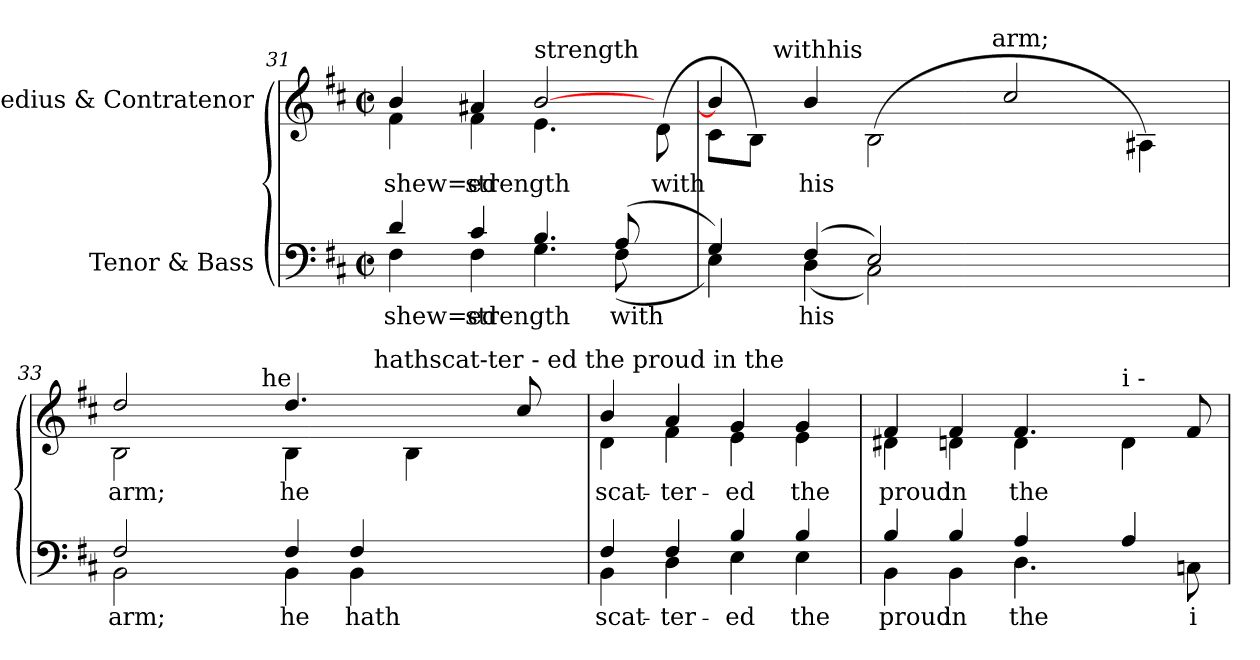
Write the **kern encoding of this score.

**kern	**text	**kern	**text
*part2	*part2	*part1	*part1
*staff2	*staff2	*staff1	*staff1
*I"Tenor &  Bass	*	*I"Medius &  Contratenor	*
*clefF4	*	*clefG2	*
*k[f#c#]	*	*k[f#c#]	*
*D:	*	*D:	*
*M2/2	*	*M2/2	*
*met(c|)	*	*met(c|)	*
=31	=31	=31	=31
*^	*	*	*
!	!	!LO:LY:b:cj	!	!LO:LY:b:cj
*	*	*	*^	*
4d/	4F#\	shew=ed	4b/	4f#\	shew=ed
!	!	!LO:LY:b:cj	!	!	!LO:LY:b:cj
4c#/	4F#\	strength	4a#X/	4f#\	strength
!	!	!	!LO:TX:a:t=strength	!	!
!	!	!LO:LY:b:cj	!	!	!LO:LY:b:cj
4.B/	4.G\	.	[>2b/	4.e\	.
!	!	!LO:LY:b:cj	!	!	!
(>8A/	(<8F#\	with	.	4ryy	.
!	!	!	!	!	!LO:LY:b:cj
8ryy	8ryy	.	(<8d\	.	with
*	*	*	*v	*v	*
=32	=32	=32	=32	=32
!	!	!LO:LY:b:cj	!	!LO:LY:b:cj
*	*	*	*^	*
*	*	*	*	*^	*
*	*	*	*	*	*^	*
4G/)	4E\)	.	4b/]	8c#\L	8ryy	2ryy	.
!	!	!	!	!	!	!	!LO:LY:b:cj
.	.	.	.	8B\J)	32.ryy	.	.
!	!	!	!	!	!LO:TX:a:t=withhis	!	!
.	.	.	.	.	1ryy	.	.
!	!	!LO:LY:b:cj	!	!	!	!	!LO:LY:b:cj
(>4F#/	(<4D\	his	4b/	1.ryy	.	.	his
!	!	!LO:LY:b:cj	!	!	!	!	!
2E/)	2C#\)	.	(<2B\	.	.	4ryy	.
.	.	.	.	.	.	8...ryy	.
!	!	!	!	!	!	!LO:TX:a:t=arm;	!
.	.	.	.	.	.	2ryy	.
2.ryy	2.ryy	.	2cc#/	.	.	.	.
.	.	.	.	.	2ryy	.	.
.	.	.	.	.	.	4ryy	.
!	!	!	!	!	!	!	!LO:LY:b:cj
.	.	.	4A#X\)	.	.	.	.
.	.	.	.	.	16ryy	.	.
.	.	.	.	.	64ryy	64ryy	.
=33	=33	=33	=33	=33	=33	=33	=33
!	!	!LO:LY:b:cj	!	!	!	!	!LO:LY:b:cj
2F#/	2BB\	arm;	2dd/	2B\	4ryy	2ryy	arm;
.	.	.	.	.	8ryy	.	.
.	.	.	.	.	16ryy	.	.
.	.	.	.	.	64ryy	.	.
!	!	!	!	!	!LO:TX:a:t=he	!	!
.	.	.	.	.	2ryy	.	.
!	!	!LO:LY:b:cj	!	!	!	!	!LO:LY:b:cj
4F#/	4BB\	he	4.dd/	4B\	.	4ryy	he
!	!	!LO:LY:b:cj	!	!	!	!	!
4F#/	4BB\	hath	.	2ryy	.	32.ryy	.
!	!	!	!	!	!	!LO:TX:a:t=hathscat-ter - ed the proud in the	!
.	.	.	.	.	.	4ryy	.
.	.	.	4B\	.	.	.	.
.	.	.	.	.	4ryy	.	.
4ryy	4ryy	.	.	.	.	.	.
.	.	.	.	.	.	8ryy	.
!	!	!	!	!	!	!	!LO:LY:b:cj
.	.	.	8cc#/	.	.	.	.
.	.	.	.	.	.	16ryy	.
.	.	.	.	.	32.ryy	.	.
.	.	.	.	.	.	64ryy	.
=34	=34	=34	=34	=34	=34	=34	=34
!	!	!LO:LY:b:cj	!	!	!	!	!LO:LY:b:cj
*	*	*	*	*v	*v	*v	*
4F#/	4BB\	scat-	4b/	4d\	scat-
!	!	!LO:LY:b:cj	!	!	!LO:LY:b:cj
4F#/	4D\	-ter-	4a/	4f#\	-ter-
!	!	!LO:LY:b:cj	!	!	!LO:LY:b:cj
4B/	4E\	-ed	4g/	4e\	-ed
!	!	!LO:LY:b:cj	!	!	!LO:LY:b:cj
4B/	4E\	the	4g/	4e\	the
=35	=35	=35	=35	=35	=35
!	!	!LO:LY:b:cj	!	!	!LO:LY:b:cj
4B/	4BB\	proud	4f#/	4d#X\	proud
!	!	!LO:LY:b:cj	!	!	!LO:LY:b:cj
4B/	4BB\	in	4f#/	4dn\	in
!	!	!LO:LY:b:cj	!	!	!LO:LY:b:cj
4.D\	4A/	the	4.f#/	4d\	the
.	2ryy	.	.	2ryy	.
!	!	!	!LO:TX:a:t=i -	!	!
4A/	.	.	4d\	.	.
!	!	!LO:LY:b:cj	!	!	!LO:LY:b:cj
8Cn\	.	i-	8f#/	.	-
*v	*v	*	*	*	*
*	*	*v	*v	*
=	=	=	=
*-	*-	*-	*-
